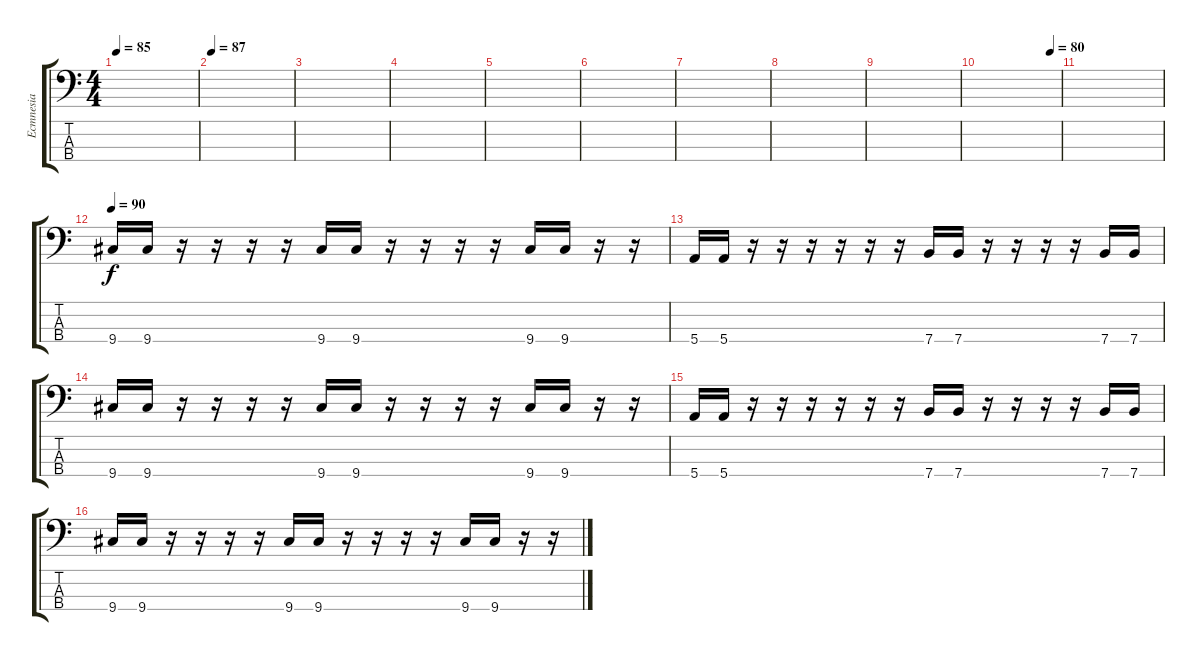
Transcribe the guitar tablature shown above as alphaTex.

\track ("Ecmnesia" "Ecmnesia") {instrument synthbass1}
\staff {score tabs}
\tuning (G2 D2 A1 E1) {hide}
\ts (4 4)
\tempo 85
\clef f4
\ks c
|
\tempo 87
|
|
|
|
|
|
|
|
\tempo (80 0.875)
|
|
\tempo 90
9.4.16 9.4.16 r.16 r.16 r.16 r.16 9.4.16 9.4.16 r.16 r.16 r.16 r.16 9.4.16 9.4.16 r.16 r.16 |
5.4.16 5.4.16 r.16 r.16 r.16 r.16 r.16 r.16 7.4.16 7.4.16 r.16 r.16 r.16 r.16 7.4.16 7.4.16 |
9.4.16 9.4.16 r.16 r.16 r.16 r.16 9.4.16 9.4.16 r.16 r.16 r.16 r.16 9.4.16 9.4.16 r.16 r.16 |
5.4.16 5.4.16 r.16 r.16 r.16 r.16 r.16 r.16 7.4.16 7.4.16 r.16 r.16 r.16 r.16 7.4.16 7.4.16 |
9.4.16 9.4.16 r.16 r.16 r.16 r.16 9.4.16 9.4.16 r.16 r.16 r.16 r.16 9.4.16 9.4.16 r.16 r.16
